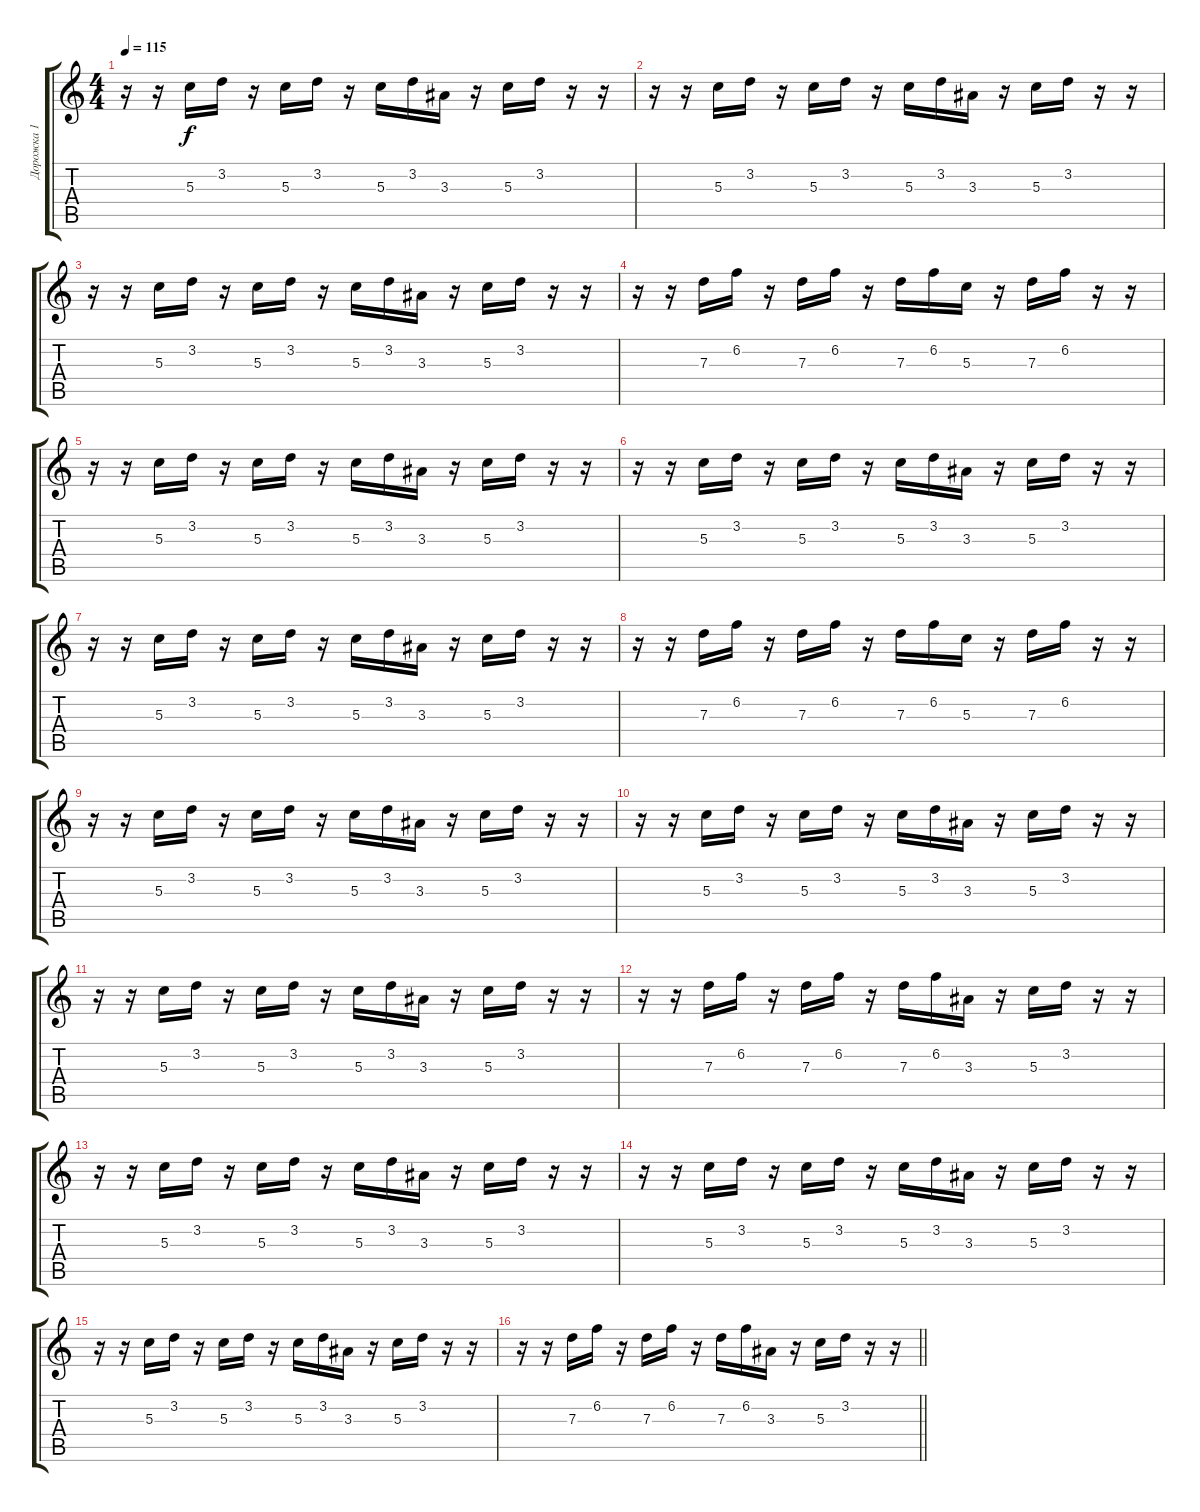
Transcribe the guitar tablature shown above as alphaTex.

\track ("Дорожка 1" "Дорожка 1") {instrument electricguitarclean}
\staff {score tabs}
\tuning (E4 B3 G3 D3 A2 D2) {hide}
\ts (4 4)
\section ("" "")
\tempo 115
\clef g2
\ks c
r.16{dy f} r.16 5.3.16 3.2.16 r.16 5.3.16 3.2.16 r.16 5.3.16 3.2.16 3.3.16 r.16 5.3.16 3.2.16 r.16 r.16 |
r.16 r.16 5.3.16 3.2.16 r.16 5.3.16 3.2.16 r.16 5.3.16 3.2.16 3.3.16 r.16 5.3.16 3.2.16 r.16 r.16 |
r.16 r.16 5.3.16 3.2.16 r.16 5.3.16 3.2.16 r.16 5.3.16 3.2.16 3.3.16 r.16 5.3.16 3.2.16 r.16 r.16 |
r.16 r.16 7.3.16 6.2.16 r.16 7.3.16 6.2.16 r.16 7.3.16 6.2.16 5.3.16 r.16 7.3.16 6.2.16 r.16 r.16 |
r.16 r.16 5.3.16 3.2.16 r.16 5.3.16 3.2.16 r.16 5.3.16 3.2.16 3.3.16 r.16 5.3.16 3.2.16 r.16 r.16 |
r.16 r.16 5.3.16 3.2.16 r.16 5.3.16 3.2.16 r.16 5.3.16 3.2.16 3.3.16 r.16 5.3.16 3.2.16 r.16 r.16 |
r.16 r.16 5.3.16 3.2.16 r.16 5.3.16 3.2.16 r.16 5.3.16 3.2.16 3.3.16 r.16 5.3.16 3.2.16 r.16 r.16 |
r.16 r.16 7.3.16 6.2.16 r.16 7.3.16 6.2.16 r.16 7.3.16 6.2.16 5.3.16 r.16 7.3.16 6.2.16 r.16 r.16 |
r.16 r.16 5.3.16 3.2.16 r.16 5.3.16 3.2.16 r.16 5.3.16 3.2.16 3.3.16 r.16 5.3.16 3.2.16 r.16 r.16 |
r.16 r.16 5.3.16 3.2.16 r.16 5.3.16 3.2.16 r.16 5.3.16 3.2.16 3.3.16 r.16 5.3.16 3.2.16 r.16 r.16 |
r.16 r.16 5.3.16 3.2.16 r.16 5.3.16 3.2.16 r.16 5.3.16 3.2.16 3.3.16 r.16 5.3.16 3.2.16 r.16 r.16 |
r.16 r.16 7.3.16 6.2.16 r.16 7.3.16 6.2.16 r.16 7.3.16 6.2.16 3.3.16 r.16 5.3.16 3.2.16 r.16 r.16 |
r.16 r.16 5.3.16 3.2.16 r.16 5.3.16 3.2.16 r.16 5.3.16 3.2.16 3.3.16 r.16 5.3.16 3.2.16 r.16 r.16 |
r.16 r.16 5.3.16 3.2.16 r.16 5.3.16 3.2.16 r.16 5.3.16 3.2.16 3.3.16 r.16 5.3.16 3.2.16 r.16 r.16 |
r.16 r.16 5.3.16 3.2.16 r.16 5.3.16 3.2.16 r.16 5.3.16 3.2.16 3.3.16 r.16 5.3.16 3.2.16 r.16 r.16 |
\barLineRight lightlight
r.16 r.16 7.3.16 6.2.16 r.16 7.3.16 6.2.16 r.16 7.3.16 6.2.16 3.3.16 r.16 5.3.16 3.2.16 r.16 r.16
